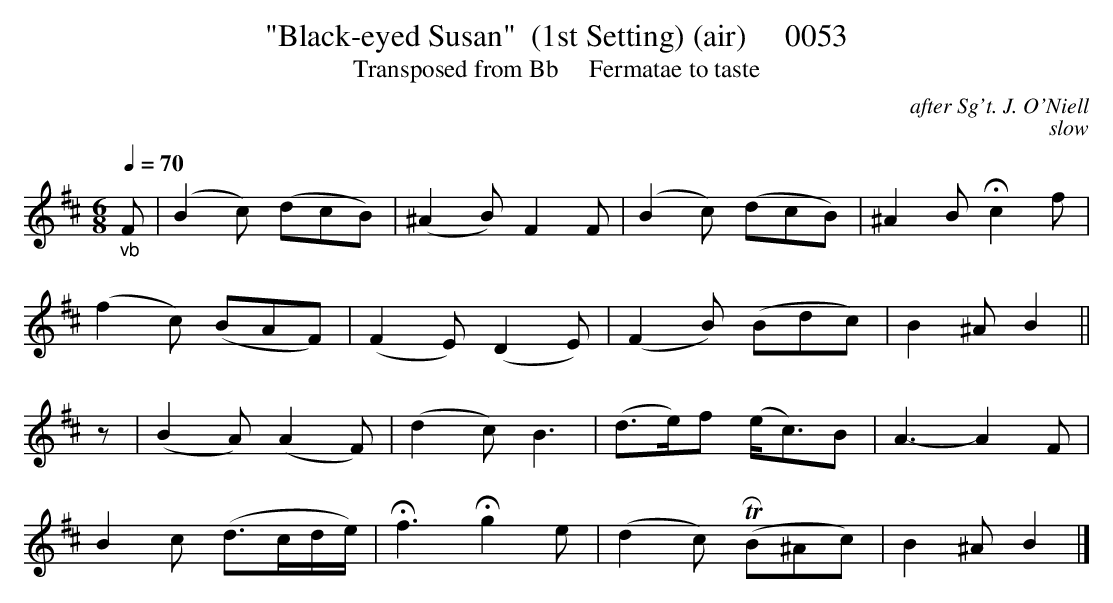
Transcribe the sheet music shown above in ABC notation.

X:1
T:"Black-eyed Susan"  (1st Setting) (air)     0053
C:after Sg't. J. O'Niell
C:slow
T:Transposed from Bb     Fermatae to taste
Q:1/4=70
M:6/8
L:1/8
K:D
"_vb"F|(B2c) (dcB)|(^A2B) F2F|(B2c) (dcB)|^A2B Hc2f|
(f2c) (BAF)|(F2E) (D2E)|(F2B) (Bdc)|B2^A B2||
z|(B2A) (A2F)|(d2c) B3|(d3/2e/2)f (e/2c3/2)B|A3-A2F|
B2c (d3/2c/2d/2e/2)|Hf3 Hg2e|(d2c) (TRB^Ac)|B2^A B2|]
